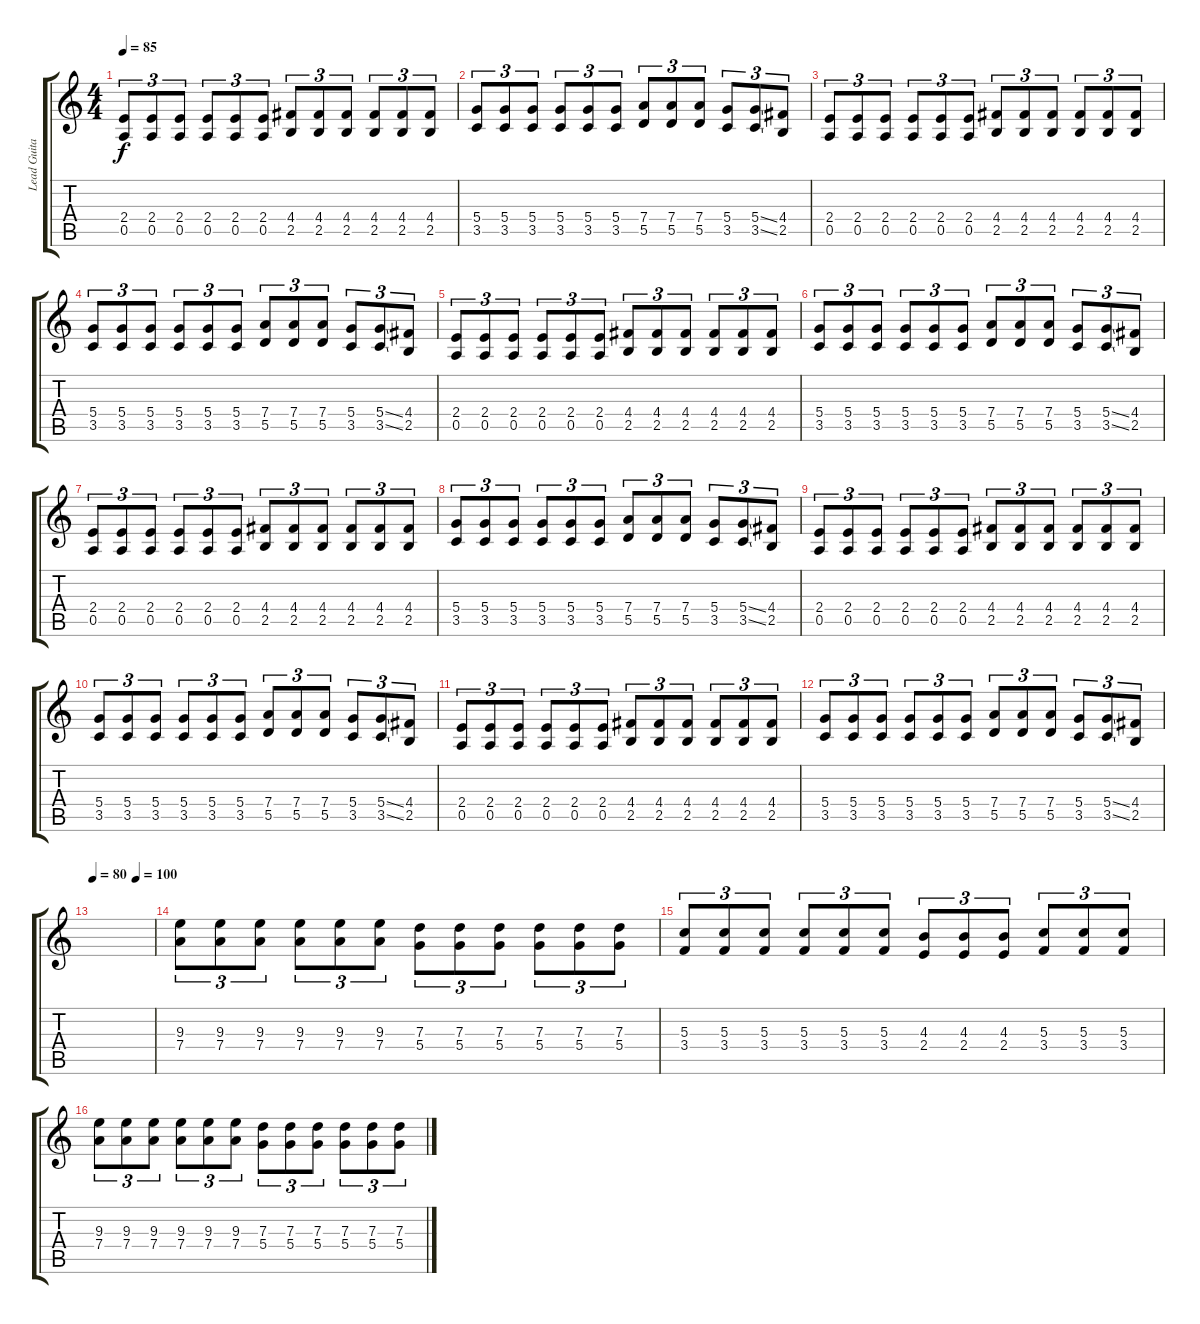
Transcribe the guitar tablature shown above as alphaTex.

\track ("Lead Guitar II" "Lead Guita") {instrument distortionguitar}
\staff {score tabs}
\tuning (E4 B3 G3 D3 A2 E2) {hide}
\ts (4 4)
\tempo 85
\clef g2
\ks c
(2.4 0.5).8{tu (3 2) dy f} (2.4 0.5).8{tu (3 2)} (2.4 0.5).8{tu (3 2)} (2.4 0.5).8{tu (3 2)} (2.4 0.5).8{tu (3 2)} (2.4 0.5).8{tu (3 2)} (4.4 2.5).8{tu (3 2)} (4.4 2.5).8{tu (3 2)} (4.4 2.5).8{tu (3 2)} (4.4 2.5).8{tu (3 2)} (4.4 2.5).8{tu (3 2)} (4.4 2.5).8{tu (3 2)} |
(5.4 3.5).8{tu (3 2)} (5.4 3.5).8{tu (3 2)} (5.4 3.5).8{tu (3 2)} (5.4 3.5).8{tu (3 2)} (5.4 3.5).8{tu (3 2)} (5.4 3.5).8{tu (3 2)} (7.4 5.5).8{tu (3 2)} (7.4 5.5).8{tu (3 2)} (7.4 5.5).8{tu (3 2)} (5.4 3.5).8{tu (3 2)} (5.4{ss} 3.5{ss}).8{tu (3 2)} (4.4 2.5).8{tu (3 2)} |
(2.4 0.5).8{tu (3 2)} (2.4 0.5).8{tu (3 2)} (2.4 0.5).8{tu (3 2)} (2.4 0.5).8{tu (3 2)} (2.4 0.5).8{tu (3 2)} (2.4 0.5).8{tu (3 2)} (4.4 2.5).8{tu (3 2)} (4.4 2.5).8{tu (3 2)} (4.4 2.5).8{tu (3 2)} (4.4 2.5).8{tu (3 2)} (4.4 2.5).8{tu (3 2)} (4.4 2.5).8{tu (3 2)} |
(5.4 3.5).8{tu (3 2)} (5.4 3.5).8{tu (3 2)} (5.4 3.5).8{tu (3 2)} (5.4 3.5).8{tu (3 2)} (5.4 3.5).8{tu (3 2)} (5.4 3.5).8{tu (3 2)} (7.4 5.5).8{tu (3 2)} (7.4 5.5).8{tu (3 2)} (7.4 5.5).8{tu (3 2)} (5.4 3.5).8{tu (3 2)} (5.4{ss} 3.5{ss}).8{tu (3 2)} (4.4 2.5).8{tu (3 2)} |
(2.4 0.5).8{tu (3 2)} (2.4 0.5).8{tu (3 2)} (2.4 0.5).8{tu (3 2)} (2.4 0.5).8{tu (3 2)} (2.4 0.5).8{tu (3 2)} (2.4 0.5).8{tu (3 2)} (4.4 2.5).8{tu (3 2)} (4.4 2.5).8{tu (3 2)} (4.4 2.5).8{tu (3 2)} (4.4 2.5).8{tu (3 2)} (4.4 2.5).8{tu (3 2)} (4.4 2.5).8{tu (3 2)} |
(5.4 3.5).8{tu (3 2)} (5.4 3.5).8{tu (3 2)} (5.4 3.5).8{tu (3 2)} (5.4 3.5).8{tu (3 2)} (5.4 3.5).8{tu (3 2)} (5.4 3.5).8{tu (3 2)} (7.4 5.5).8{tu (3 2)} (7.4 5.5).8{tu (3 2)} (7.4 5.5).8{tu (3 2)} (5.4 3.5).8{tu (3 2)} (5.4{ss} 3.5{ss}).8{tu (3 2)} (4.4 2.5).8{tu (3 2)} |
(2.4 0.5).8{tu (3 2)} (2.4 0.5).8{tu (3 2)} (2.4 0.5).8{tu (3 2)} (2.4 0.5).8{tu (3 2)} (2.4 0.5).8{tu (3 2)} (2.4 0.5).8{tu (3 2)} (4.4 2.5).8{tu (3 2)} (4.4 2.5).8{tu (3 2)} (4.4 2.5).8{tu (3 2)} (4.4 2.5).8{tu (3 2)} (4.4 2.5).8{tu (3 2)} (4.4 2.5).8{tu (3 2)} |
(5.4 3.5).8{tu (3 2)} (5.4 3.5).8{tu (3 2)} (5.4 3.5).8{tu (3 2)} (5.4 3.5).8{tu (3 2)} (5.4 3.5).8{tu (3 2)} (5.4 3.5).8{tu (3 2)} (7.4 5.5).8{tu (3 2)} (7.4 5.5).8{tu (3 2)} (7.4 5.5).8{tu (3 2)} (5.4 3.5).8{tu (3 2)} (5.4{ss} 3.5{ss}).8{tu (3 2)} (4.4 2.5).8{tu (3 2)} |
(2.4 0.5).8{tu (3 2)} (2.4 0.5).8{tu (3 2)} (2.4 0.5).8{tu (3 2)} (2.4 0.5).8{tu (3 2)} (2.4 0.5).8{tu (3 2)} (2.4 0.5).8{tu (3 2)} (4.4 2.5).8{tu (3 2)} (4.4 2.5).8{tu (3 2)} (4.4 2.5).8{tu (3 2)} (4.4 2.5).8{tu (3 2)} (4.4 2.5).8{tu (3 2)} (4.4 2.5).8{tu (3 2)} |
(5.4 3.5).8{tu (3 2)} (5.4 3.5).8{tu (3 2)} (5.4 3.5).8{tu (3 2)} (5.4 3.5).8{tu (3 2)} (5.4 3.5).8{tu (3 2)} (5.4 3.5).8{tu (3 2)} (7.4 5.5).8{tu (3 2)} (7.4 5.5).8{tu (3 2)} (7.4 5.5).8{tu (3 2)} (5.4 3.5).8{tu (3 2)} (5.4{ss} 3.5{ss}).8{tu (3 2)} (4.4 2.5).8{tu (3 2)} |
(2.4 0.5).8{tu (3 2)} (2.4 0.5).8{tu (3 2)} (2.4 0.5).8{tu (3 2)} (2.4 0.5).8{tu (3 2)} (2.4 0.5).8{tu (3 2)} (2.4 0.5).8{tu (3 2)} (4.4 2.5).8{tu (3 2)} (4.4 2.5).8{tu (3 2)} (4.4 2.5).8{tu (3 2)} (4.4 2.5).8{tu (3 2)} (4.4 2.5).8{tu (3 2)} (4.4 2.5).8{tu (3 2)} |
(5.4 3.5).8{tu (3 2)} (5.4 3.5).8{tu (3 2)} (5.4 3.5).8{tu (3 2)} (5.4 3.5).8{tu (3 2)} (5.4 3.5).8{tu (3 2)} (5.4 3.5).8{tu (3 2)} (7.4 5.5).8{tu (3 2)} (7.4 5.5).8{tu (3 2)} (7.4 5.5).8{tu (3 2)} (5.4 3.5).8{tu (3 2)} (5.4{ss} 3.5{ss}).8{tu (3 2)} (4.4 2.5).8{tu (3 2)} |
\tempo 80
\tempo (100 0.7083333333333334)
|
(9.3 7.4).8{tu (3 2)} (9.3 7.4).8{tu (3 2)} (9.3 7.4).8{tu (3 2)} (9.3 7.4).8{tu (3 2)} (9.3 7.4).8{tu (3 2)} (9.3 7.4).8{tu (3 2)} (7.3 5.4).8{tu (3 2)} (7.3 5.4).8{tu (3 2)} (7.3 5.4).8{tu (3 2)} (7.3 5.4).8{tu (3 2)} (7.3 5.4).8{tu (3 2)} (7.3 5.4).8{tu (3 2)} |
(5.3 3.4).8{tu (3 2)} (5.3 3.4).8{tu (3 2)} (5.3 3.4).8{tu (3 2)} (5.3 3.4).8{tu (3 2)} (5.3 3.4).8{tu (3 2)} (5.3 3.4).8{tu (3 2)} (4.3 2.4).8{tu (3 2)} (4.3 2.4).8{tu (3 2)} (4.3 2.4).8{tu (3 2)} (5.3 3.4).8{tu (3 2)} (5.3 3.4).8{tu (3 2)} (5.3 3.4).8{tu (3 2)} |
(9.3 7.4).8{tu (3 2)} (9.3 7.4).8{tu (3 2)} (9.3 7.4).8{tu (3 2)} (9.3 7.4).8{tu (3 2)} (9.3 7.4).8{tu (3 2)} (9.3 7.4).8{tu (3 2)} (7.3 5.4).8{tu (3 2)} (7.3 5.4).8{tu (3 2)} (7.3 5.4).8{tu (3 2)} (7.3 5.4).8{tu (3 2)} (7.3 5.4).8{tu (3 2)} (7.3 5.4).8{tu (3 2)}
